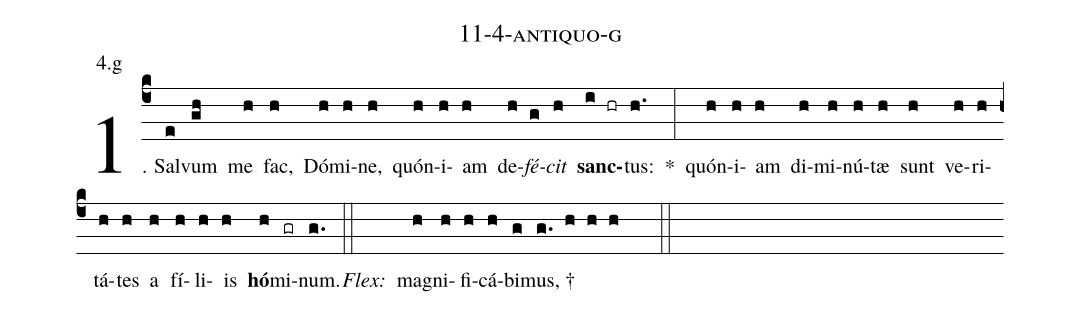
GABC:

name: 11-4-antiquo-g;
annotation: 4.g;
%%
(c4)1. Sal(e)vum(gh) me(h) fac,(h) Dó(h)mi(h)ne,(h) quón(h)i(h)am(h) de(h)<i>fé</i>(g)<i>cit</i>(h) <b>sanc</b>(i hr)tus:(h.) *(:) quón(h)i(h)am(h) di(h)mi(h)nú(h)tæ(h) sunt(h) ve(h)ri(h)tá(h)tes(h) a(h) fí(h)li(h)is(h) <b>hó</b>(h)mi(gr)num.(g.) (::)
<i>Flex:</i>()  ma(h)gni(h)fi(h)cá(h)bi(g)mus, †(g. h h h  ::)
